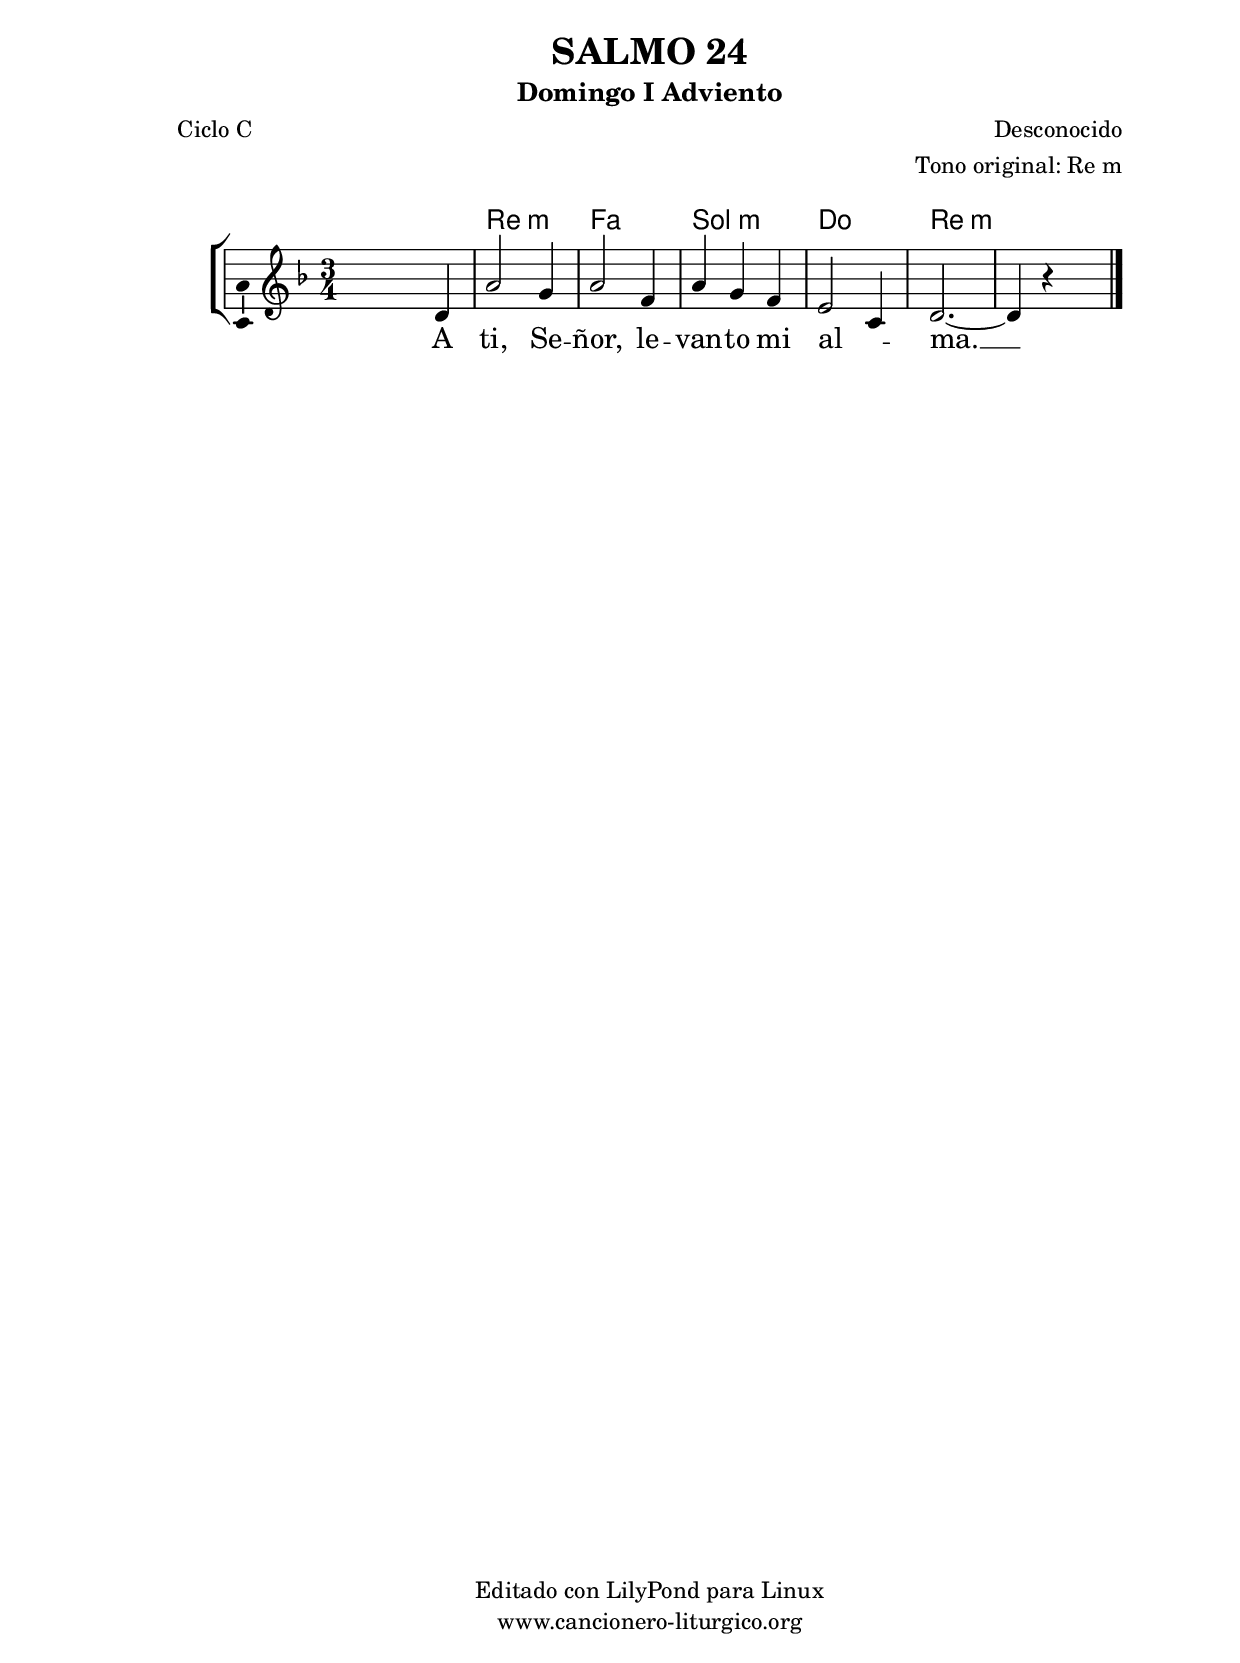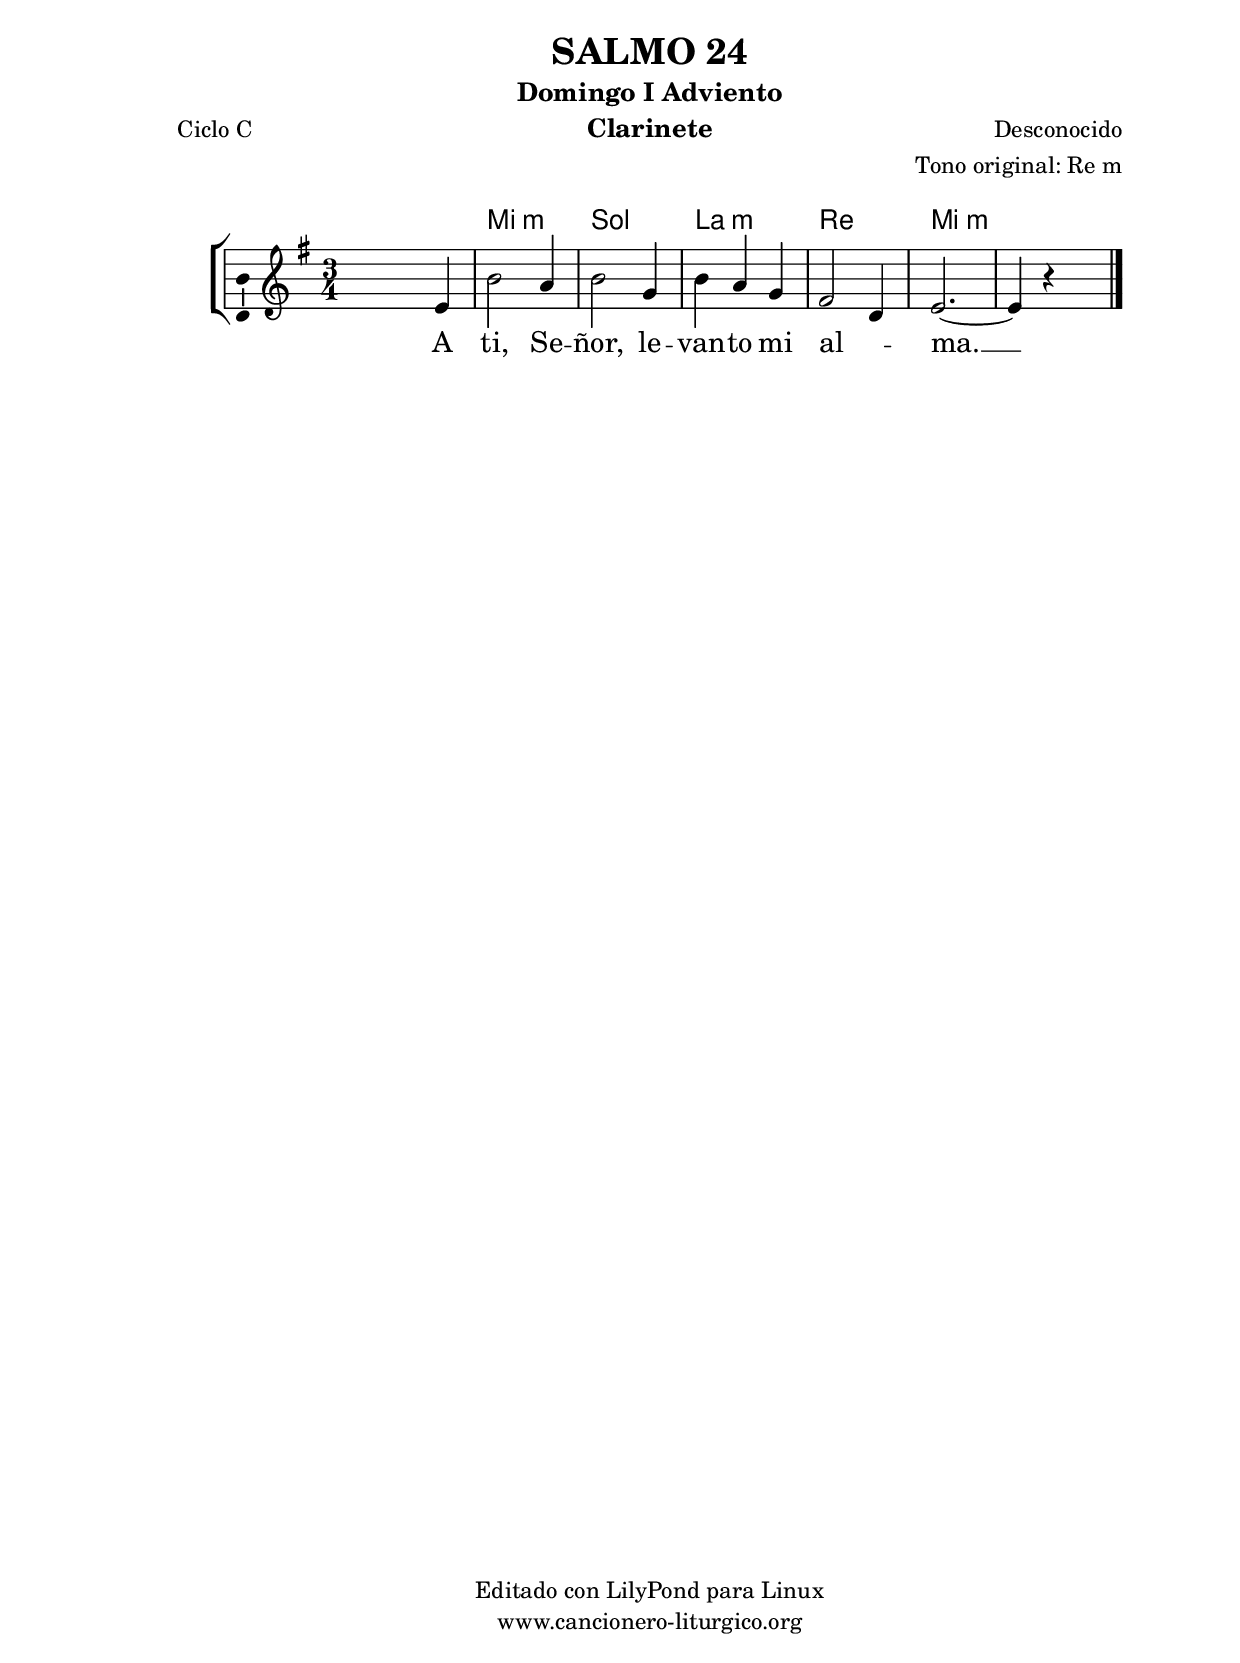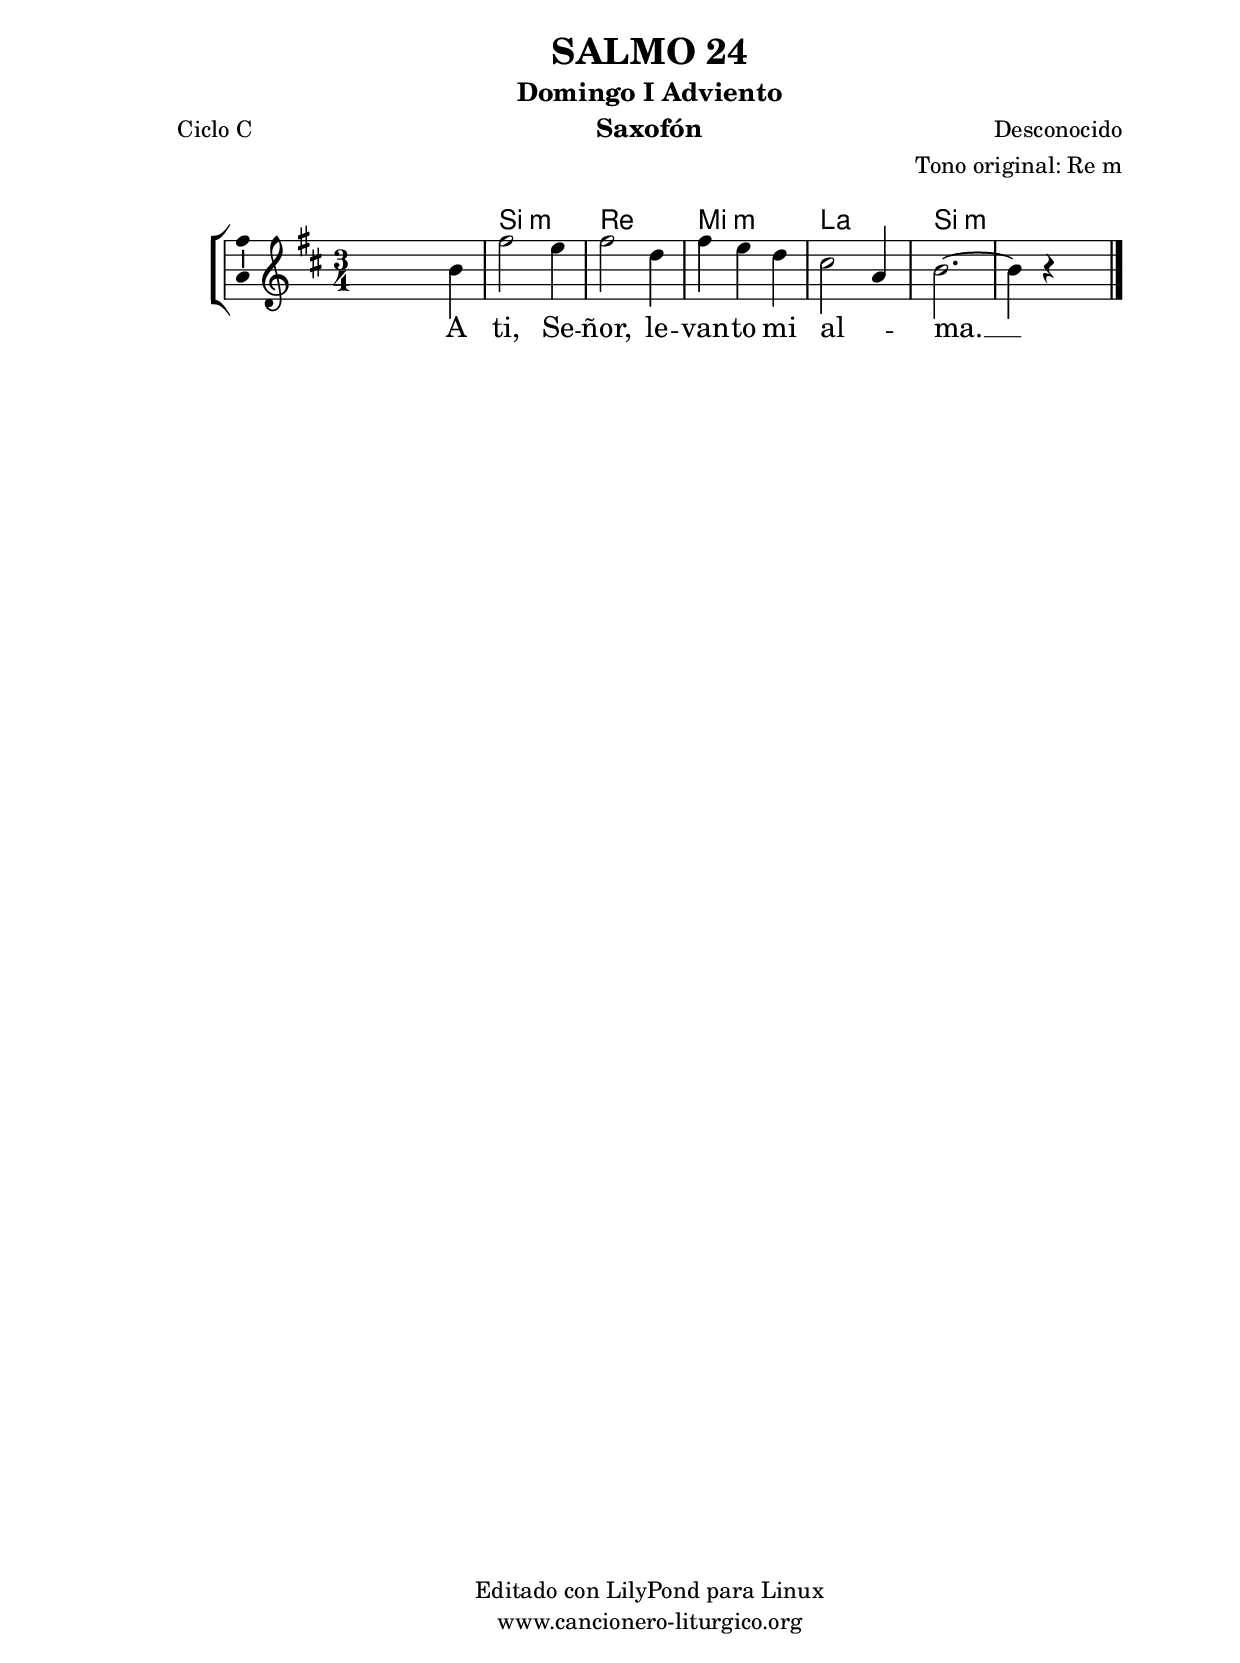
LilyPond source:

%
%para convertir .midi en .wav:
%timidity filename.midi -Ow -o finename.wav
%
%
%Para convertir de .wav a .mp3:
%lame -h -m j filename.wav
%
%
%para escuchar el midi:
%timidity nombrefichero.midi
%


%versión de lilypond para la que se ha escrito esta partitura:
\version "2.16.0"

	%Tamaño papel
	#(set-default-paper-size "a4")
	%Tamaño partitura
	#(set-global-staff-size 20)
	%No responde al pulsar sobre una nota
	#(ly:set-option 'point-and-click #f)

%parámetros del encabezamiento:
\header {
	title = "SALMO 24"
	subtitle = "Domingo I Adviento"
	composer = "Desconocido"
	poet = "Ciclo C"
	meter = ""
	arranger = "Tono original: Re m"
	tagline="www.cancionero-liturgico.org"
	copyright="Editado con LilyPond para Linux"
	tiempo = "Adviento"
	usos = "Salmo"
	letra = "A ti, Señor, levanto mi alma."
	}

%parámetros asociados al papel:
\paper  {
	oddHeaderMarkup = \markup {\fill-line { \on-the-fly #not-first-page \fromproperty #'header:title \on-the-fly #not-first-page \fromproperty #'header:composer }}
	evenHeaderMarkup = \markup {\fill-line { \fromproperty #'header:composer \fromproperty #'header:title }}
	#(set-paper-size "a4")
	print-page-number = ##f
	first-page-number = 1
	print-first-page-number = ##f
%	head-separation = 3.0 \cm
	top-margin = 2.0 \cm
	bottom-margin = 0.5\cm
%%%	bottom-margin = -1.0\cm
	left-margin = 3.0 \cm
	line-width = 16.0 \cm 
	indent = 8\mm
	interscoreline = 2.\mm
	between-system-space = 15\mm
%	para que las partituras no llenen la hoja:
	ragged-bottom = ##t
%	idem para la última hoja:
	ragged-last-bottom = ##f
%	para que las partituras llenen el ancho del papel:
	ragged-last = ##f
	after-title-space = 2.5 \cm
%page-count=1
%system-count=8

	%Flexible Vertical Spacing
%	markup-markup-spacing =
%	#'((basic-distance . 15) (minimum-distance . 15) (padding . 3))
	markup-system-spacing =
	#'((basic-distance . 15) (minimum-distance . 15) (padding . 3))
	system-system-spacing =
	#'((basic-distance . 15) (minimum-distance . 15) (padding . 3))
	score-system-spacing =
	#'((basic-distance . 15) (minimum-distance . 15) (padding . 5))
%	top-system-spacing = % header
%	#'((basic-distance . 8) (minimum-distance . 0) (padding . 3))
%	top-markup-spacing =
%	#'((basic-distance . 20) (minimum-distance . 20) (padding . 3))
	last-bottom-spacing = % footer
	#'((basic-distance . 5) (minimum-distance . 5) (padding . 3))
%	score-markup-spacing =
%	#'((basic-distance . 16) (minimum-distance . 13) (padding . 3))

	}


%parámetros que afectan a toda la partitura:
global =  {
	%clave de sol (G):
	\clef G
	%armadura:
%	\transpose e f
	\key d \minor
	\tempo 4=108
	\set Score.tempoHideNote = ##t
	}


acordes = {
	\italianChords
	\chordmode {
%	\transpose e f
{

s2. d:m f g:m c d:m d:m

	}
	}
}


melodia = 
%	\transpose e f
{
	\relative c'{
	\time 3/4

s2 d4
a'2 g4
a2 f4
a4 g f
e2 c4
d2.~
d4 r4 s4

	\bar "|."
	}
	}


texto = \lyricmode {
A ti, Se -- ñor, le -- van -- to mi al -- _ ma. __
	}


acordesStaff = \context ChordNames = acordesStaff <<
	\set chordChanges = ##t
	\acordes
	>>


vozStaff = \context Voice = vozStaff
\with {\consists "Ambitus_engraver"}
<<
%	\set Staff.instrumentName = ""
%	\set Staff.shortInstrumentName = ""
%	\set Staff.midiInstrument = #"clarinet"
%	\set Staff.midiInstrument = #"cello"
%	\set Staff.midiInstrument = #"flute"
	\set Staff.midiInstrument = #"electric guitar (jazz)"
%	\set Staff.midiInstrument = #"english horn"
%	\set Staff.midiInstrument = #"violin"
%	\set Staff.midiInstrument = #"glockenspiel"
	\set Staff.midiMinimumVolume = #0.7
	\set Staff.midiMaximumVolume = #0.9
	\global
	\melodia
	>>


textoStaff = \context Lyrics = textoStaff <<
	\lyricsto vozStaff \texto
	>>

\book {
	\score {
		\context ChoirStaff {
			\override StaffGroup.SystemStartBracket #'collapse-height = #1
			\override Score.SystemStartBar #'collapse-height = #1
			<<
			\acordesStaff
			\vozStaff
			\textoStaff
			>>
			}
		\layout {
	    		\context {
				\Lyrics
				\override LyricText #'font-size = #2
				}
	   		 \context {
				\Score
				%fontSize = #3
				\override StaffSymbol #'staff-space = #(magstep +3)
				%\override Beam #'thickness = #0.55
				%\override SpacingSpanner #'spacing-increment = #1.0
				%\override Slur #'height-limit = #1.5
				}
			}
		}
	\score {
		\unfoldRepeats
		\context ChoirStaff {
			<<
			\acordesStaff
			\vozStaff
			>>
			}
		\midi {
	  		\context {
	  			\Score
				tempoWholesPerMinute = #(ly:make-moment 70 4)
				}
			}
		}
	}

%Partitura para clarinete
#(define output-suffix "C")
\book {
	\header{
		instrument = "Clarinete"
		}
	\score {
		\context ChoirStaff {
			\override StaffGroup.SystemStartBracket #'collapse-height = #1
			\override Score.SystemStartBar #'collapse-height = #1
\transpose c d
			<<
			\acordesStaff
			\vozStaff
			\textoStaff
			>>
			}
		\layout {
	    		\context {
				\Lyrics
				\override LyricText #'font-size = #2
				}
	   		 \context {
				\Score
				%fontSize = #3
				\override StaffSymbol #'staff-space = #(magstep +3)
				%\override Beam #'thickness = #0.55
				%\override SpacingSpanner #'spacing-increment = #1.0
				%\override Slur #'height-limit = #1.5
				}
			}
		}
	}

%Partitura para saxofón
#(define output-suffix "S")
\book {
	\header{
		instrument = "Saxofón"
		}
	\score {
		\context ChoirStaff {
			\override StaffGroup.SystemStartBracket #'collapse-height = #1
			\override Score.SystemStartBar #'collapse-height = #1
\transpose c a
			<<
			\acordesStaff
			\vozStaff
			\textoStaff
			>>
			}
		\layout {
	    		\context {
				\Lyrics
				\override LyricText #'font-size = #2
				}
	   		 \context {
				\Score
				%fontSize = #3
				\override StaffSymbol #'staff-space = #(magstep +3)
				%\override Beam #'thickness = #0.55
				%\override SpacingSpanner #'spacing-increment = #1.0
				%\override Slur #'height-limit = #1.5
				}
			}
		}
	}

